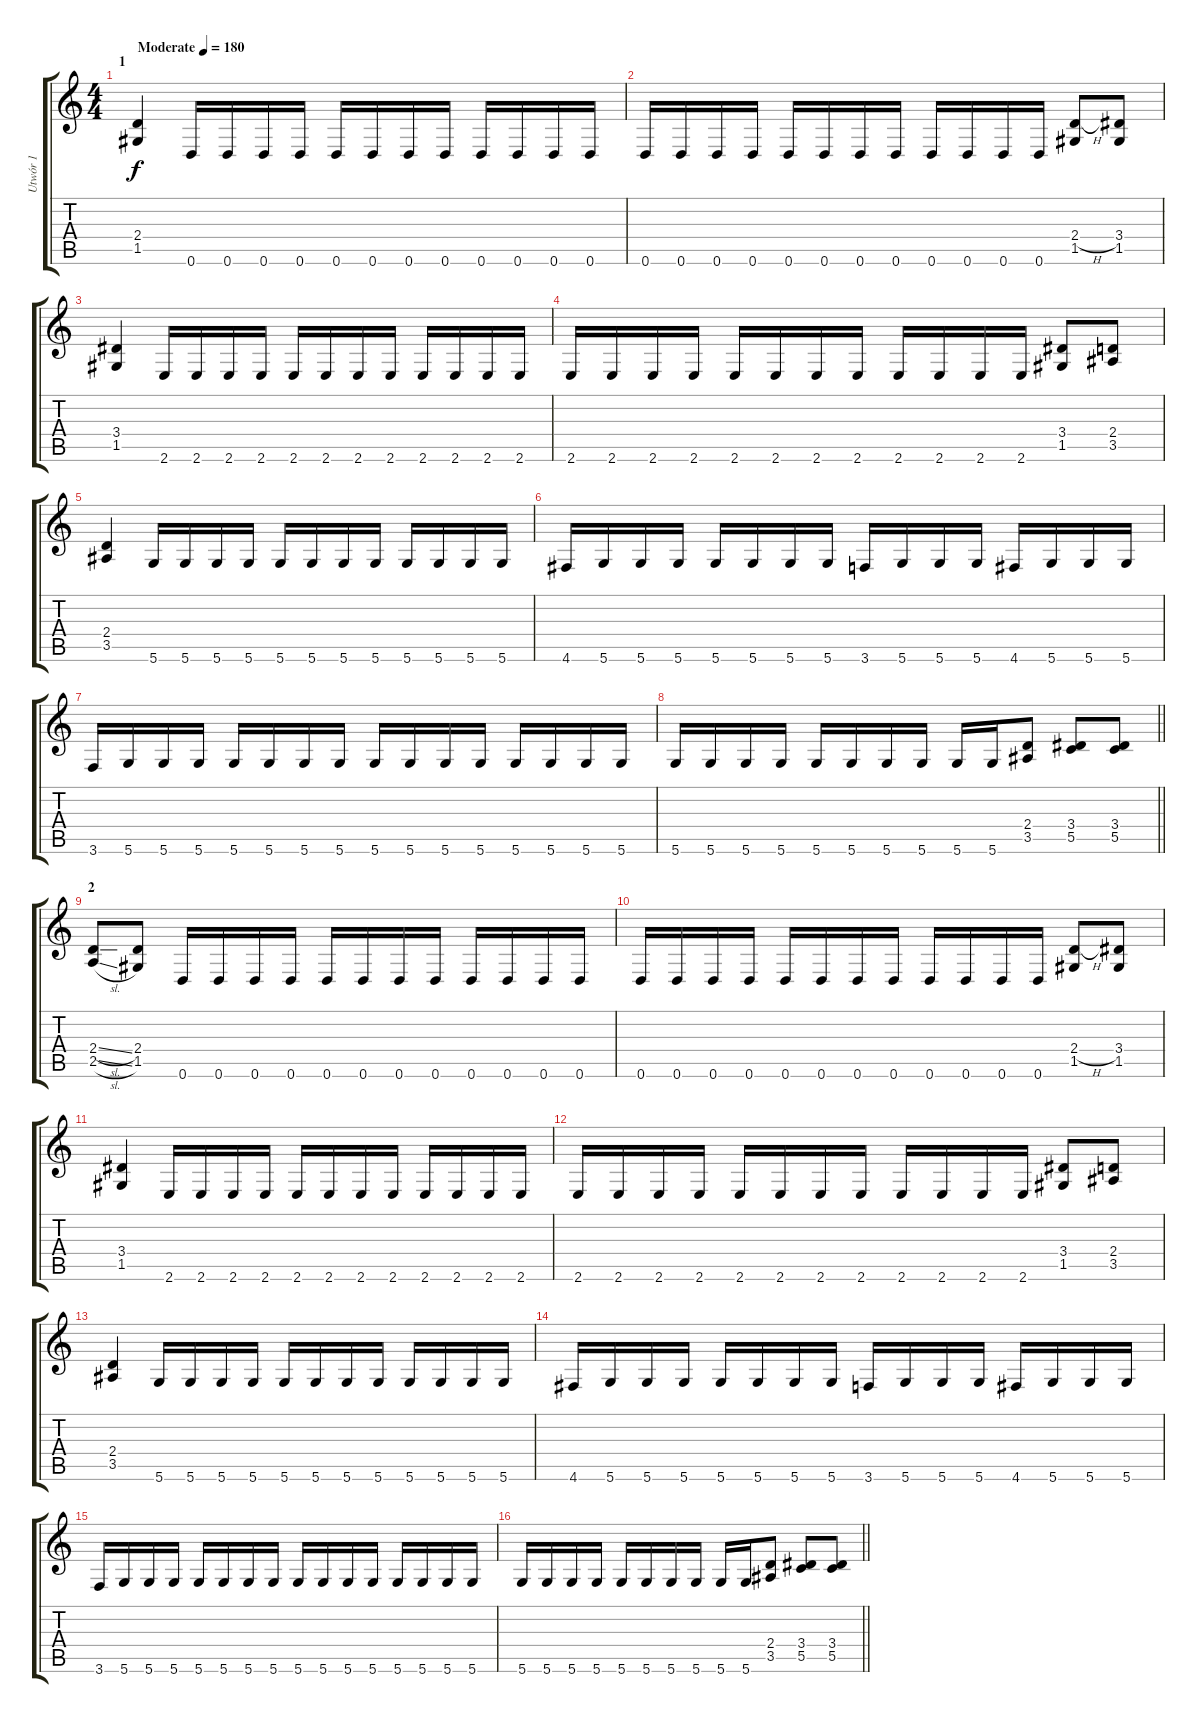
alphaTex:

\track ("Utwór 1" "Utwór 1") {instrument distortionguitar}
\staff {score tabs}
\tuning (D4 A3 F3 C3 G2 D2) {hide}
\ts (4 4)
\section ("" "1")
\tempo (180 "Moderate")
\clef g2
\ks c
(2.4 1.5).4{dy f instrument distortionguitar} 0.6.16 0.6.16 0.6.16 0.6.16 0.6.16 0.6.16 0.6.16 0.6.16 0.6.16 0.6.16 0.6.16 0.6.16 |
0.6.16 0.6.16 0.6.16 0.6.16 0.6.16 0.6.16 0.6.16 0.6.16 0.6.16 0.6.16 0.6.16 0.6.16 (2.4{h} 1.5).8 (3.4 1.5).8 |
(3.4 1.5).4 2.6.16 2.6.16 2.6.16 2.6.16 2.6.16 2.6.16 2.6.16 2.6.16 2.6.16 2.6.16 2.6.16 2.6.16 |
2.6.16 2.6.16 2.6.16 2.6.16 2.6.16 2.6.16 2.6.16 2.6.16 2.6.16 2.6.16 2.6.16 2.6.16 (3.4 1.5).8 (2.4 3.5).8 |
(2.4 3.5).4 5.6.16 5.6.16 5.6.16 5.6.16 5.6.16 5.6.16 5.6.16 5.6.16 5.6.16 5.6.16 5.6.16 5.6.16 |
4.6.16 5.6.16 5.6.16 5.6.16 5.6.16 5.6.16 5.6.16 5.6.16 3.6.16 5.6.16 5.6.16 5.6.16 4.6.16 5.6.16 5.6.16 5.6.16 |
3.6.16 5.6.16 5.6.16 5.6.16 5.6.16 5.6.16 5.6.16 5.6.16 5.6.16 5.6.16 5.6.16 5.6.16 5.6.16 5.6.16 5.6.16 5.6.16 |
\barLineRight lightlight
5.6.16 5.6.16 5.6.16 5.6.16 5.6.16 5.6.16 5.6.16 5.6.16 5.6.16 5.6.16 (2.4 3.5).8 (3.4 5.5).8 (3.4 5.5).8 |
\section ("" "2")
(2.4{sl} 2.5{sl}).8 (2.4 1.5).8 0.6.16 0.6.16 0.6.16 0.6.16 0.6.16 0.6.16 0.6.16 0.6.16 0.6.16 0.6.16 0.6.16 0.6.16 |
0.6.16 0.6.16 0.6.16 0.6.16 0.6.16 0.6.16 0.6.16 0.6.16 0.6.16 0.6.16 0.6.16 0.6.16 (2.4{h} 1.5).8 (3.4 1.5).8 |
(3.4 1.5).4 2.6.16 2.6.16 2.6.16 2.6.16 2.6.16 2.6.16 2.6.16 2.6.16 2.6.16 2.6.16 2.6.16 2.6.16 |
2.6.16 2.6.16 2.6.16 2.6.16 2.6.16 2.6.16 2.6.16 2.6.16 2.6.16 2.6.16 2.6.16 2.6.16 (3.4 1.5).8 (2.4 3.5).8 |
(2.4 3.5).4 5.6.16 5.6.16 5.6.16 5.6.16 5.6.16 5.6.16 5.6.16 5.6.16 5.6.16 5.6.16 5.6.16 5.6.16 |
4.6.16 5.6.16 5.6.16 5.6.16 5.6.16 5.6.16 5.6.16 5.6.16 3.6.16 5.6.16 5.6.16 5.6.16 4.6.16 5.6.16 5.6.16 5.6.16 |
3.6.16 5.6.16 5.6.16 5.6.16 5.6.16 5.6.16 5.6.16 5.6.16 5.6.16 5.6.16 5.6.16 5.6.16 5.6.16 5.6.16 5.6.16 5.6.16 |
\barLineRight lightlight
5.6.16 5.6.16 5.6.16 5.6.16 5.6.16 5.6.16 5.6.16 5.6.16 5.6.16 5.6.16 (2.4 3.5).8 (3.4 5.5).8 (3.4 5.5).8
